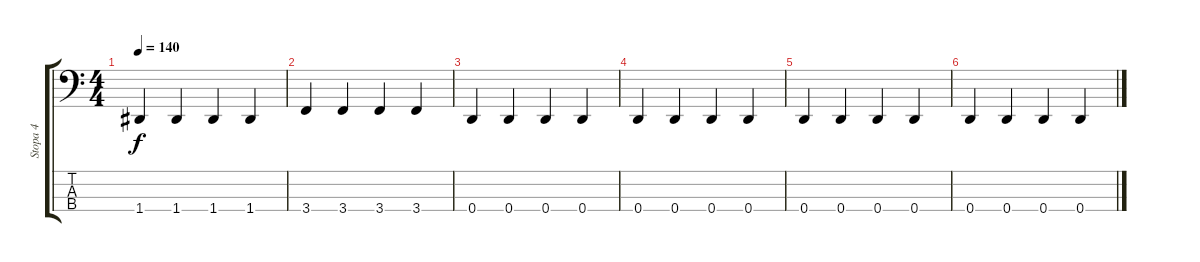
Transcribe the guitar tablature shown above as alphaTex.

\track ("Stopa 4" "Stopa 4") {instrument electricbassfinger}
\staff {score tabs}
\tuning (G2 D2 A1 D1) {hide}
\ts (4 4)
\tempo 140
\clef f4
\ks c
1.4.4{dy f} 1.4.4 1.4.4 1.4.4 |
3.4.4 3.4.4 3.4.4 3.4.4 |
0.4.4 0.4.4 0.4.4 0.4.4 |
0.4.4 0.4.4 0.4.4 0.4.4 |
0.4.4 0.4.4 0.4.4 0.4.4 |
0.4.4 0.4.4 0.4.4 0.4.4
